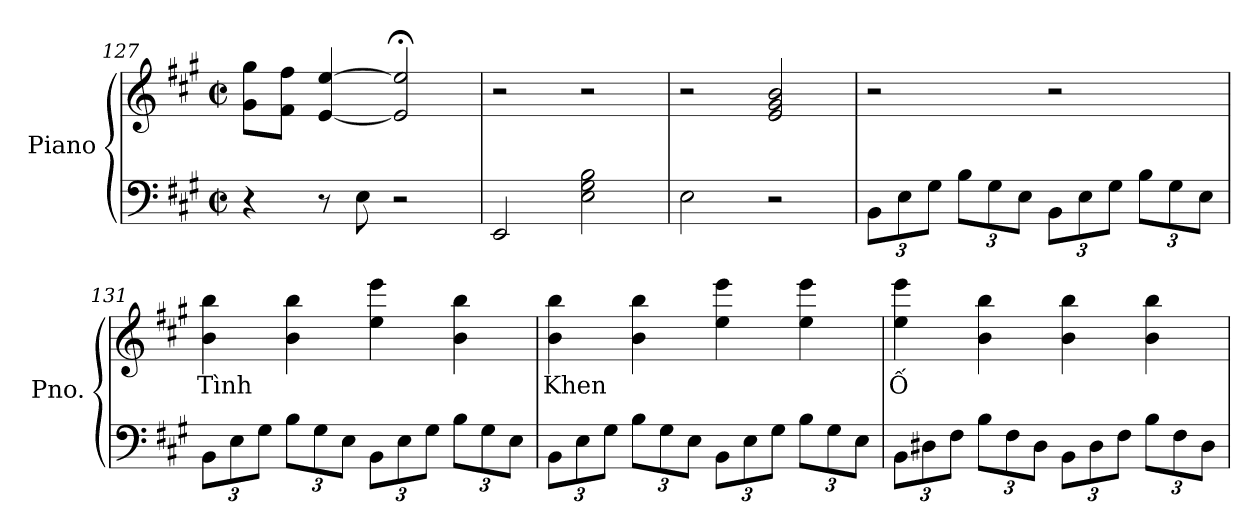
**kern	**kern	**text
*part1	*part1	*part1
*staff2	*staff1	*staff1
*I"Piano	*	*
*I'Pno.	*	*
*clefF4	*clefG2	*
*k[f#c#g#]	*k[f#c#g#]	*
*M2/2	*M2/2	*
*met(c|)	*met(c|)	*
=127	=127	=127
4r	8g#\ 8gg#\L	.
.	8f#\ 8ff#\J	.
8r	[4e/ [4ee/	.
8E\	.	.
2r	2e/];< 2ee/];<	.
=128	=128	=128
2EE/	2r	.
2E\ 2G#\ 2B\	2r	.
!!LO:LB:g=z
=129	=129	=129
2E\	2r	.
2r	2e/ 2g#/ 2b/	.
=130	=130	=130
*Xbrackettup	*	*
12BB\L	2r	.
12E\	.	.
12G#\J	.	.
12B\L	.	.
12G#\	.	.
12E\J	.	.
12BB\L	2r	.
12E\	.	.
12G#\J	.	.
12B\L	.	.
12G#\	.	.
12E\J	.	.
=131	=131	=131
!	!	!LO:LY:a
12BB\L	4b\ 4bb\	Tình
12E\	.	.
12G#\J	.	.
12B\L	4b\ 4bb\	.
12G#\	.	.
12E\J	.	.
12BB\L	4ee\ 4eee\	.
12E\	.	.
12G#\J	.	.
12B\L	4b\ 4bb\	.
12G#\	.	.
12E\J	.	.
!!LO:PB:g=z
=132	=132	=132
!	!	!LO:LY:a
12BB\L	4b\ 4bb\	Khen
12E\	.	.
12G#\J	.	.
12B\L	4b\ 4bb\	.
12G#\	.	.
12E\J	.	.
12BB\L	4ee\ 4eee\	.
12E\	.	.
12G#\J	.	.
12B\L	4ee\ 4eee\	.
12G#\	.	.
12E\J	.	.
=133	=133	=133
!	!	!LO:LY:a
12BB\L	4ee\ 4eee\	Ố
12D#X\	.	.
12F#\J	.	.
12B\L	4b\ 4bb\	.
12F#\	.	.
12D#\J	.	.
12BB\L	4b\ 4bb\	.
12D#\	.	.
12F#\J	.	.
12B\L	4b\ 4bb\	.
12F#\	.	.
12D#\J	.	.
=	=	=
*-	*-	*-
